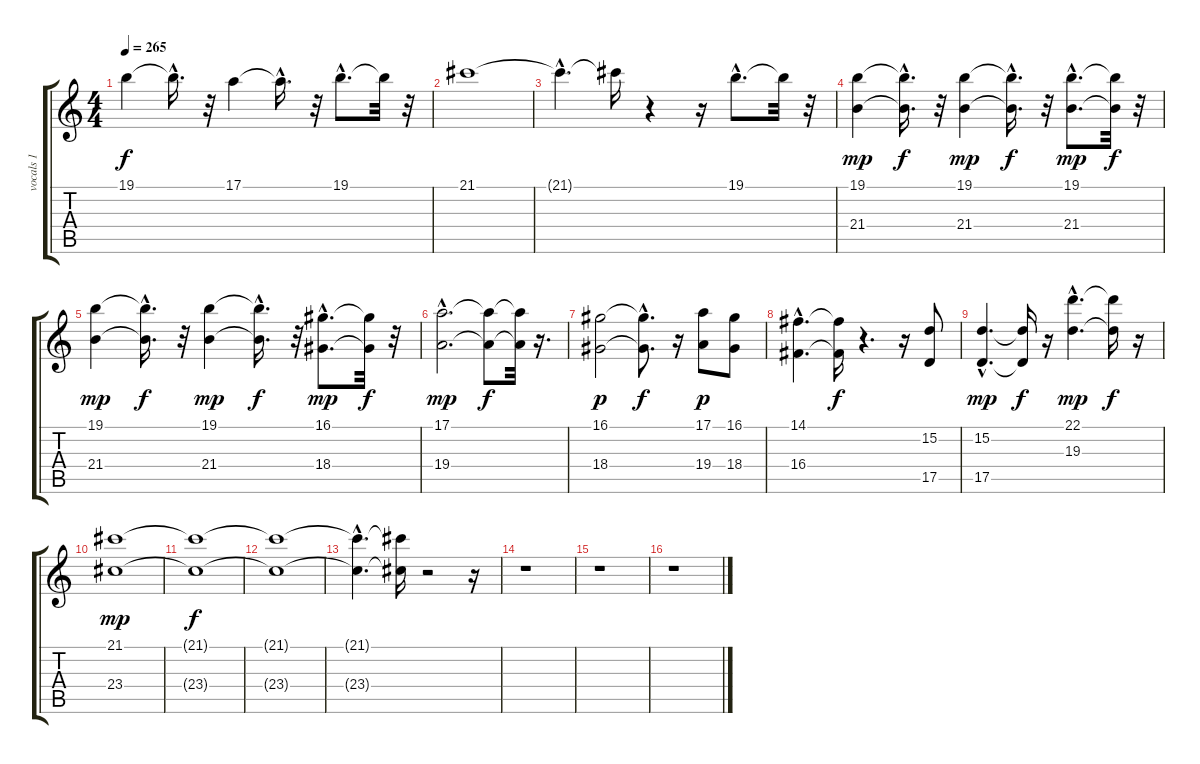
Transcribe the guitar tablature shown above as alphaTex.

\track ("vocals 1" "vocals 1") {instrument fx5brightness}
\staff {score tabs}
\tuning (E4 B3 G3 D3 A2 E2) {hide}
\ts (4 4)
\tempo 265
\clef g2
\ks c
19.1.4{dy f} 19.1{hac t}.16{d} r.32 17.1.4 17.1{hac t}.16{d} r.32 19.1{hac}.8{d} 19.1{t}.32 r.32 |
21.1.1 |
21.1{hac t}.4{d} 21.1{t}.16 r.4 r.16 19.1{hac}.8{d} 19.1{t}.32 r.32 |
(19.1 21.4).4{dy mp} (19.1{hac t} 21.4{hac t}).16{d dy f} r.32 (19.1 21.4).4{dy mp} (19.1{hac t} 21.4{hac t}).16{d dy f} r.32 (19.1{hac} 21.4{hac}).8{d dy mp} (19.1{t} 21.4{t}).32{dy f} r.32 |
(19.1 21.4).4{dy mp} (19.1{hac t} 21.4{hac t}).16{d dy f} r.32 (19.1 21.4).4{dy mp} (19.1{hac t} 21.4{hac t}).16{d dy f} r.32 (16.1{hac} 18.4{hac}).8{d dy mp} (16.1{t} 18.4{t}).32{dy f} r.32 |
(17.1{hac} 19.4{hac}).2{d dy mp} (17.1{t} 19.4{t}).8{dy f} (17.1{t} 19.4{t}).32 r.16{d} |
(16.1 18.4).2{dy p} (16.1{hac t} 18.4{hac t}).8{d dy f} r.16 (17.1 19.4).8{dy p} (16.1 18.4).8 |
(14.1{hac} 16.4{hac}).4{d} (14.1{t} 16.4{t}).16{dy f} r.4{d} r.16 (15.2 17.5).8 |
(15.2{hac} 17.5{hac}).4{d dy mp} (15.2{t} 17.5{t}).16{dy f} r.16 (22.1{hac} 19.3{hac}).4{d dy mp} (22.1{t} 19.3{t}).16{dy f} r.16 |
(21.1 23.4).1{dy mp} |
(21.1{t} 23.4{t}).1{dy f} |
(21.1{t} 23.4{t}).1 |
(21.1{hac t} 23.4{hac t}).4{d} (21.1{t} 23.4{t}).16 r.2 r.16 |
r.1 |
r.1 |
r.1
